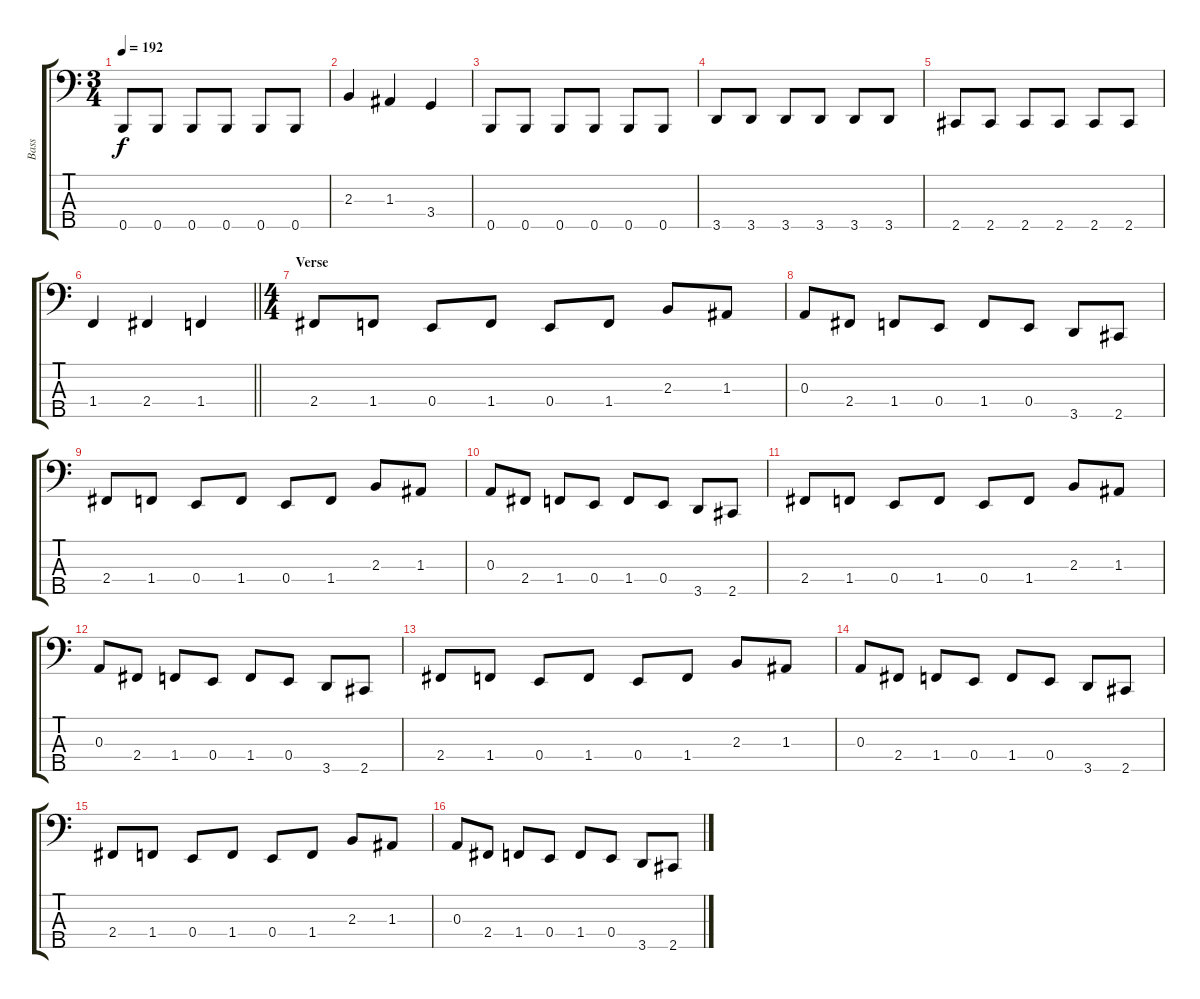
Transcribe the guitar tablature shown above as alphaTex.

\track ("Bass" "Bass") {instrument electricbassfinger}
\staff {score tabs}
\tuning (G2 D2 A1 E1 B0) {hide}
\ts (3 4)
\tempo 192
\clef f4
\ks c
0.5.8{dy f} 0.5.8 0.5.8 0.5.8 0.5.8 0.5.8 |
2.3.4 1.3.4 3.4.4 |
0.5.8 0.5.8 0.5.8 0.5.8 0.5.8 0.5.8 |
3.5.8 3.5.8 3.5.8 3.5.8 3.5.8 3.5.8 |
2.5.8 2.5.8 2.5.8 2.5.8 2.5.8 2.5.8 |
\barLineRight lightlight
1.4.4 2.4.4 1.4.4 |
\ts (4 4)
\section ("" "Verse")
2.4.8 1.4.8 0.4.8 1.4.8 0.4.8 1.4.8 2.3.8 1.3.8 |
0.3.8 2.4.8 1.4.8 0.4.8 1.4.8 0.4.8 3.5.8 2.5.8 |
2.4.8 1.4.8 0.4.8 1.4.8 0.4.8 1.4.8 2.3.8 1.3.8 |
0.3.8 2.4.8 1.4.8 0.4.8 1.4.8 0.4.8 3.5.8 2.5.8 |
2.4.8 1.4.8 0.4.8 1.4.8 0.4.8 1.4.8 2.3.8 1.3.8 |
0.3.8 2.4.8 1.4.8 0.4.8 1.4.8 0.4.8 3.5.8 2.5.8 |
2.4.8 1.4.8 0.4.8 1.4.8 0.4.8 1.4.8 2.3.8 1.3.8 |
0.3.8 2.4.8 1.4.8 0.4.8 1.4.8 0.4.8 3.5.8 2.5.8 |
2.4.8 1.4.8 0.4.8 1.4.8 0.4.8 1.4.8 2.3.8 1.3.8 |
0.3.8 2.4.8 1.4.8 0.4.8 1.4.8 0.4.8 3.5.8 2.5.8
